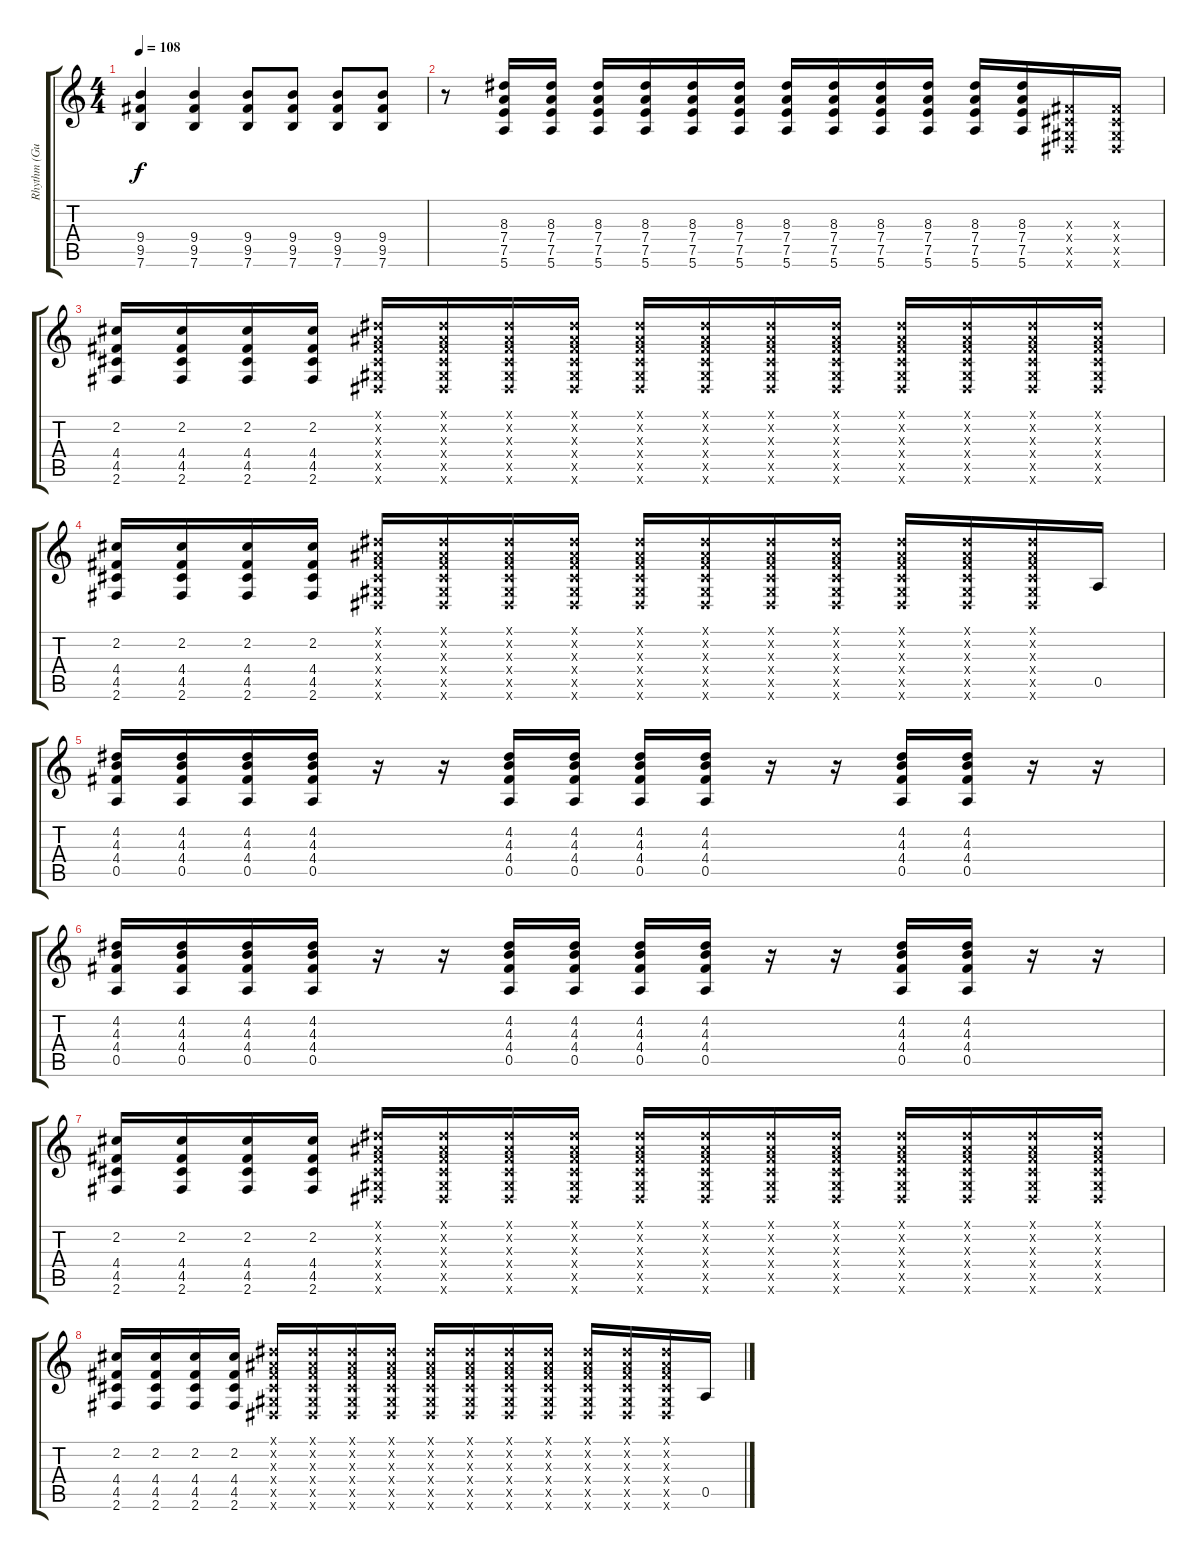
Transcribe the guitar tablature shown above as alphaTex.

\track ("Rhythm (Guitar 1)" "Rhythm (Gu") {instrument overdrivenguitar}
\staff {score tabs}
\tuning (E4 B3 G3 D3 A2 E2) {hide}
\ts (4 4)
\tempo 108
\clef g2
\ks c
(9.4 9.5 7.6).4{dy f} (9.4 9.5 7.6).4 (9.4 9.5 7.6).8 (9.4 9.5 7.6).8 (9.4 9.5 7.6).8 (9.4 9.5 7.6).8 |
r.8 (8.3 7.4 7.5 5.6).16 (8.3 7.4 7.5 5.6).16 (8.3 7.4 7.5 5.6).16 (8.3 7.4 7.5 5.6).16 (8.3 7.4 7.5 5.6).16 (8.3 7.4 7.5 5.6).16 (8.3 7.4 7.5 5.6).16 (8.3 7.4 7.5 5.6).16 (8.3 7.4 7.5 5.6).16 (8.3 7.4 7.5 5.6).16 (8.3 7.4 7.5 5.6).16 (8.3 7.4 7.5 5.6).16 (-1.3{x} -1.4{x} -1.5{x} -1.6{x}).16 (-1.3{x} -1.4{x} -1.5{x} -1.6{x}).16 |
(2.2 4.4 4.5 2.6).16 (2.2 4.4 4.5 2.6).16 (2.2 4.4 4.5 2.6).16 (2.2 4.4 4.5 2.6).16 (-1.1{x} -1.2{x} -1.3{x} -1.4{x} -1.5{x} -1.6{x}).16 (-1.1{x} -1.2{x} -1.3{x} -1.4{x} -1.5{x} -1.6{x}).16 (-1.1{x} -1.2{x} -1.3{x} -1.4{x} -1.5{x} -1.6{x}).16 (-1.1{x} -1.2{x} -1.3{x} -1.4{x} -1.5{x} -1.6{x}).16 (-1.1{x} -1.2{x} -1.3{x} -1.4{x} -1.5{x} -1.6{x}).16 (-1.1{x} -1.2{x} -1.3{x} -1.4{x} -1.5{x} -1.6{x}).16 (-1.1{x} -1.2{x} -1.3{x} -1.4{x} -1.5{x} -1.6{x}).16 (-1.1{x} -1.2{x} -1.3{x} -1.4{x} -1.5{x} -1.6{x}).16 (-1.1{x} -1.2{x} -1.3{x} -1.4{x} -1.5{x} -1.6{x}).16 (-1.1{x} -1.2{x} -1.3{x} -1.4{x} -1.5{x} -1.6{x}).16 (-1.1{x} -1.2{x} -1.3{x} -1.4{x} -1.5{x} -1.6{x}).16 (-1.1{x} -1.2{x} -1.3{x} -1.4{x} -1.5{x} -1.6{x}).16 |
(2.2 4.4 4.5 2.6).16 (2.2 4.4 4.5 2.6).16 (2.2 4.4 4.5 2.6).16 (2.2 4.4 4.5 2.6).16 (-1.1{x} -1.2{x} -1.3{x} -1.4{x} -1.5{x} -1.6{x}).16 (-1.1{x} -1.2{x} -1.3{x} -1.4{x} -1.5{x} -1.6{x}).16 (-1.1{x} -1.2{x} -1.3{x} -1.4{x} -1.5{x} -1.6{x}).16 (-1.1{x} -1.2{x} -1.3{x} -1.4{x} -1.5{x} -1.6{x}).16 (-1.1{x} -1.2{x} -1.3{x} -1.4{x} -1.5{x} -1.6{x}).16 (-1.1{x} -1.2{x} -1.3{x} -1.4{x} -1.5{x} -1.6{x}).16 (-1.1{x} -1.2{x} -1.3{x} -1.4{x} -1.5{x} -1.6{x}).16 (-1.1{x} -1.2{x} -1.3{x} -1.4{x} -1.5{x} -1.6{x}).16 (-1.1{x} -1.2{x} -1.3{x} -1.4{x} -1.5{x} -1.6{x}).16 (-1.1{x} -1.2{x} -1.3{x} -1.4{x} -1.5{x} -1.6{x}).16 (-1.1{x} -1.2{x} -1.3{x} -1.4{x} -1.5{x} -1.6{x}).16 0.5.16 |
(4.2 4.3 4.4 0.5).16 (4.2 4.3 4.4 0.5).16 (4.2 4.3 4.4 0.5).16 (4.2 4.3 4.4 0.5).16 r.16 r.16 (4.2 4.3 4.4 0.5).16 (4.2 4.3 4.4 0.5).16 (4.2 4.3 4.4 0.5).16 (4.2 4.3 4.4 0.5).16 r.16 r.16 (4.2 4.3 4.4 0.5).16 (4.2 4.3 4.4 0.5).16 r.16 r.16 |
(4.2 4.3 4.4 0.5).16 (4.2 4.3 4.4 0.5).16 (4.2 4.3 4.4 0.5).16 (4.2 4.3 4.4 0.5).16 r.16 r.16 (4.2 4.3 4.4 0.5).16 (4.2 4.3 4.4 0.5).16 (4.2 4.3 4.4 0.5).16 (4.2 4.3 4.4 0.5).16 r.16 r.16 (4.2 4.3 4.4 0.5).16 (4.2 4.3 4.4 0.5).16 r.16 r.16 |
(2.2 4.4 4.5 2.6).16 (2.2 4.4 4.5 2.6).16 (2.2 4.4 4.5 2.6).16 (2.2 4.4 4.5 2.6).16 (-1.1{x} -1.2{x} -1.3{x} -1.4{x} -1.5{x} -1.6{x}).16 (-1.1{x} -1.2{x} -1.3{x} -1.4{x} -1.5{x} -1.6{x}).16 (-1.1{x} -1.2{x} -1.3{x} -1.4{x} -1.5{x} -1.6{x}).16 (-1.1{x} -1.2{x} -1.3{x} -1.4{x} -1.5{x} -1.6{x}).16 (-1.1{x} -1.2{x} -1.3{x} -1.4{x} -1.5{x} -1.6{x}).16 (-1.1{x} -1.2{x} -1.3{x} -1.4{x} -1.5{x} -1.6{x}).16 (-1.1{x} -1.2{x} -1.3{x} -1.4{x} -1.5{x} -1.6{x}).16 (-1.1{x} -1.2{x} -1.3{x} -1.4{x} -1.5{x} -1.6{x}).16 (-1.1{x} -1.2{x} -1.3{x} -1.4{x} -1.5{x} -1.6{x}).16 (-1.1{x} -1.2{x} -1.3{x} -1.4{x} -1.5{x} -1.6{x}).16 (-1.1{x} -1.2{x} -1.3{x} -1.4{x} -1.5{x} -1.6{x}).16 (-1.1{x} -1.2{x} -1.3{x} -1.4{x} -1.5{x} -1.6{x}).16 |
(2.2 4.4 4.5 2.6).16 (2.2 4.4 4.5 2.6).16 (2.2 4.4 4.5 2.6).16 (2.2 4.4 4.5 2.6).16 (-1.1{x} -1.2{x} -1.3{x} -1.4{x} -1.5{x} -1.6{x}).16 (-1.1{x} -1.2{x} -1.3{x} -1.4{x} -1.5{x} -1.6{x}).16 (-1.1{x} -1.2{x} -1.3{x} -1.4{x} -1.5{x} -1.6{x}).16 (-1.1{x} -1.2{x} -1.3{x} -1.4{x} -1.5{x} -1.6{x}).16 (-1.1{x} -1.2{x} -1.3{x} -1.4{x} -1.5{x} -1.6{x}).16 (-1.1{x} -1.2{x} -1.3{x} -1.4{x} -1.5{x} -1.6{x}).16 (-1.1{x} -1.2{x} -1.3{x} -1.4{x} -1.5{x} -1.6{x}).16 (-1.1{x} -1.2{x} -1.3{x} -1.4{x} -1.5{x} -1.6{x}).16 (-1.1{x} -1.2{x} -1.3{x} -1.4{x} -1.5{x} -1.6{x}).16 (-1.1{x} -1.2{x} -1.3{x} -1.4{x} -1.5{x} -1.6{x}).16 (-1.1{x} -1.2{x} -1.3{x} -1.4{x} -1.5{x} -1.6{x}).16 0.5.16
